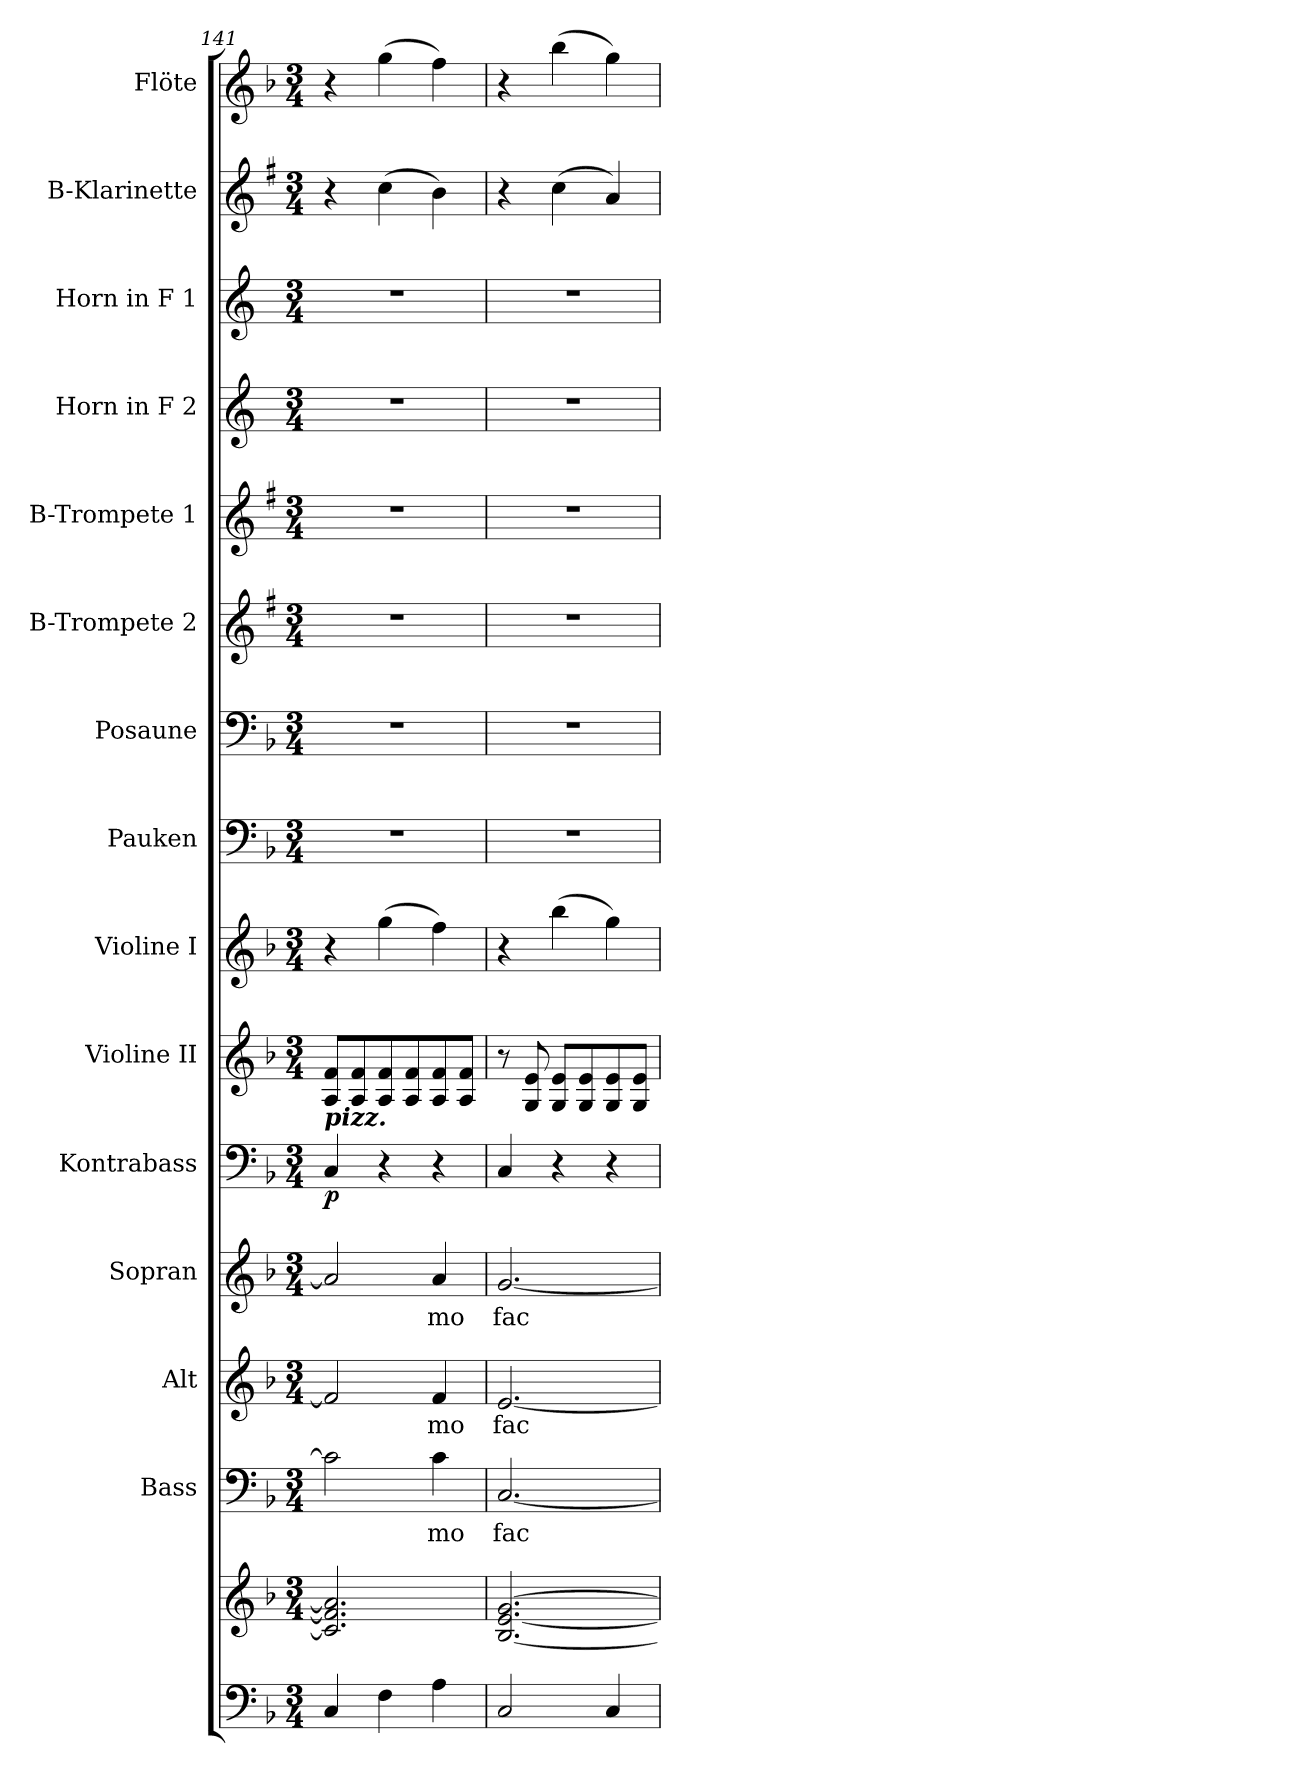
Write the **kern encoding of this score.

**kern	**kern	**kern	**text	**kern	**text	**kern	**text	**kern	**dynam	**kern	**kern	**kern	**kern	**kern	**kern	**kern	**kern	**kern	**kern
*part15	*part15	*part14	*part14	*part13	*part13	*part12	*part12	*part11	*part11	*part10	*part9	*part8	*part7	*part6	*part5	*part4	*part3	*part2	*part1
*staff16	*staff15	*staff14	*staff14	*staff13	*staff13	*staff12	*staff12	*staff11	*staff11	*staff10	*staff9	*staff8	*staff7	*staff6	*staff5	*staff4	*staff3	*staff2	*staff1
*	*	*I"Bass	*	*I"Alt	*	*I"Sopran	*	*I"Kontrabass	*	*I"Violine II	*I"Violine I	*I"Pauken	*I"Posaune	*I"B-Trompete 2	*I"B-Trompete 1	*I"Horn in F 2	*I"Horn in F 1	*I"B-Klarinette	*I"Flöte
*	*	*I'B.	*	*I'A.	*	*I'S.	*	*I'Kb.	*	*I'Vl. II	*I'Vl. I	*I'Pk.	*I'Pos.	*I'B Trp. 2	*I'B Trp. 1	*	*	*I'B Kl.	*I'Fl.
*clefF4	*clefG2	*clefF4	*	*clefG2	*	*clefG2	*	*clefF4	*	*clefG2	*clefG2	*clefF4	*clefF4	*clefG2	*clefG2	*clefG2	*clefG2	*clefG2	*clefG2
*	*	*	*	*	*	*	*	*ITrd7c12	*	*	*	*	*	*ITrd1c2	*ITrd1c2	*ITrd4c7	*ITrd4c7	*ITrd1c2	*
*k[b-]	*k[b-]	*k[b-]	*	*k[b-]	*	*k[b-]	*	*k[b-]	*	*k[b-]	*k[b-]	*k[b-]	*k[b-]	*k[b-]	*k[b-]	*k[b-]	*k[b-]	*k[b-]	*k[b-]
*F:	*F:	*F:	*	*F:	*	*F:	*	*F:	*	*F:	*F:	*F:	*F:	*F:	*F:	*F:	*F:	*F:	*F:
*M3/4	*M3/4	*M3/4	*	*M3/4	*	*M3/4	*	*M3/4	*	*M3/4	*M3/4	*M3/4	*M3/4	*M3/4	*M3/4	*M3/4	*M3/4	*M3/4	*M3/4
=141	=141	=141	=141	=141	=141	=141	=141	=141	=141	=141	=141	=141	=141	=141	=141	=141	=141	=141	=141
!	!	!	!	!	!	!	!	!LO:TX:a:Bi:t=pizz.	!	!	!	!	!	!	!	!	!	!	!
!	!	!	!	!	!	!	!	!	!LO:DY:b	!	!	!	!	!	!	!	!	!	!
4C/	2.c/] 2.f/] 2.a/]	2c\]	.	2f/]	.	2a/]	.	4CC/	p	8A/ 8f/L	4r	2.r	2.r	2.r	2.r	2.r	2.r	4r	4r
.	.	.	.	.	.	.	.	.	.	8A/ 8f/	.	.	.	.	.	.	.	.	.
4F\	.	.	.	.	.	.	.	4r	.	8A/ 8f/	(>4gg\	.	.	.	.	.	.	(>4b-\	(>4gg\
.	.	.	.	.	.	.	.	.	.	8A/ 8f/	.	.	.	.	.	.	.	.	.
!	!	!	!LO:LY:b	!	!LO:LY:b	!	!LO:LY:b	!	!	!	!	!	!	!	!	!	!	!	!
4A\	.	4c\	-mo	4f/	-mo	4a/	-mo	4r	.	8A/ 8f/	4ff\)	.	.	.	.	.	.	4a\)	4ff\)
.	.	.	.	.	.	.	.	.	.	8A/ 8f/J	.	.	.	.	.	.	.	.	.
=142	=142	=142	=142	=142	=142	=142	=142	=142	=142	=142	=142	=142	=142	=142	=142	=142	=142	=142	=142
!	!	!	!LO:LY:b	!	!LO:LY:b	!	!LO:LY:b	!	!	!	!	!	!	!	!	!	!	!	!
2C/	[2.B-/ [2.e/ [2.g/	[2.C/	fac-	[2.e/	fac-	[2.g/	fac-	4CC/	.	8r	4r	2.r	2.r	2.r	2.r	2.r	2.r	4r	4r
.	.	.	.	.	.	.	.	.	.	8G/ 8e/	.	.	.	.	.	.	.	.	.
.	.	.	.	.	.	.	.	4r	.	8G/ 8e/L	(>4bb-\	.	.	.	.	.	.	(>4b-\	(>4bb-\
.	.	.	.	.	.	.	.	.	.	8G/ 8e/	.	.	.	.	.	.	.	.	.
4C/	.	.	.	.	.	.	.	4r	.	8G/ 8e/	4gg\)	.	.	.	.	.	.	4g/)	4gg\)
.	.	.	.	.	.	.	.	.	.	8G/ 8e/J	.	.	.	.	.	.	.	.	.
=	=	=	=	=	=	=	=	=	=	=	=	=	=	=	=	=	=	=	=
*-	*-	*-	*-	*-	*-	*-	*-	*-	*-	*-	*-	*-	*-	*-	*-	*-	*-	*-	*-
